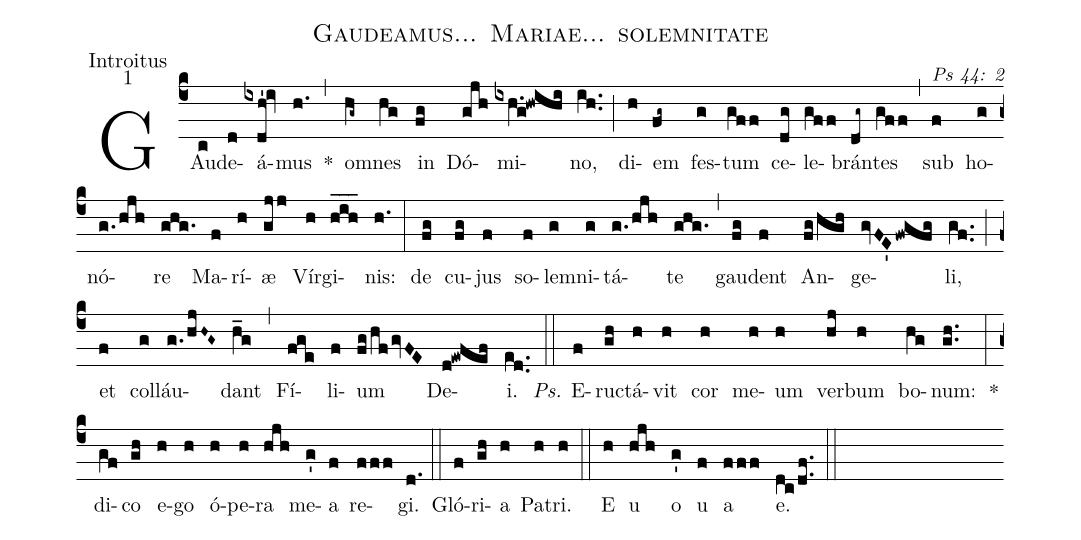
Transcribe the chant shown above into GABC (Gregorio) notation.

name: Gaudeamus... Mariae... solemnitate;
office-part: Introitus;
mode: 1;
commentary: Ps 44: 2;
%%
(c4) GAu(c)de(d)á(ixdh'!iv)mus(h.) *(,) om(hg~)nes(hg) in(fg) Dó(gjh)mi(ixh.g!hwihi)no,(ih..) (;) di(h)em(fg~) fes(g)tum(gff) ce(dg)le(gff)brán(dg~)tes(gff) (,) sub(f) ho(g)nó(g./hjh)re(ghg.) Ma(f)rí(h)æ(gjj) Vír(h)gi(hih___)nis:(h.) (:)
de(fg) cu(fg)jus(f) so(f)lem(g)ni(g)tá(g./hjh)te(ghg.) (,) gau(fg)dent(f) An(fg/hgh)ge(gvFE'fwgfg)li,(gf..) (;) et(f) col(g)láu(g./hjH~G~)dant(h_g) (,) Fí(fge)li(f)um(fg/hfgvFE) De(d!ewfef)i.(ed..) (::)
<i>Ps.</i> E(f)ruc(gh)tá(h)vit(h) cor(h) me(h)um(h) ver(hj)bum(h) bo(hg)num:(gh..) *(:)
di(gf)co(gh) e(h)go(h) ó(h)pe(h)ra(hjh) me(g')a(f) re(fff)gi.(d.) (::)
Gló(f)ri(gh)a(h) Pa(h)tri.(h) (::)
E(h) u(hjh) o(g') u(f) a(fff) e.(dc/df..) (::)
